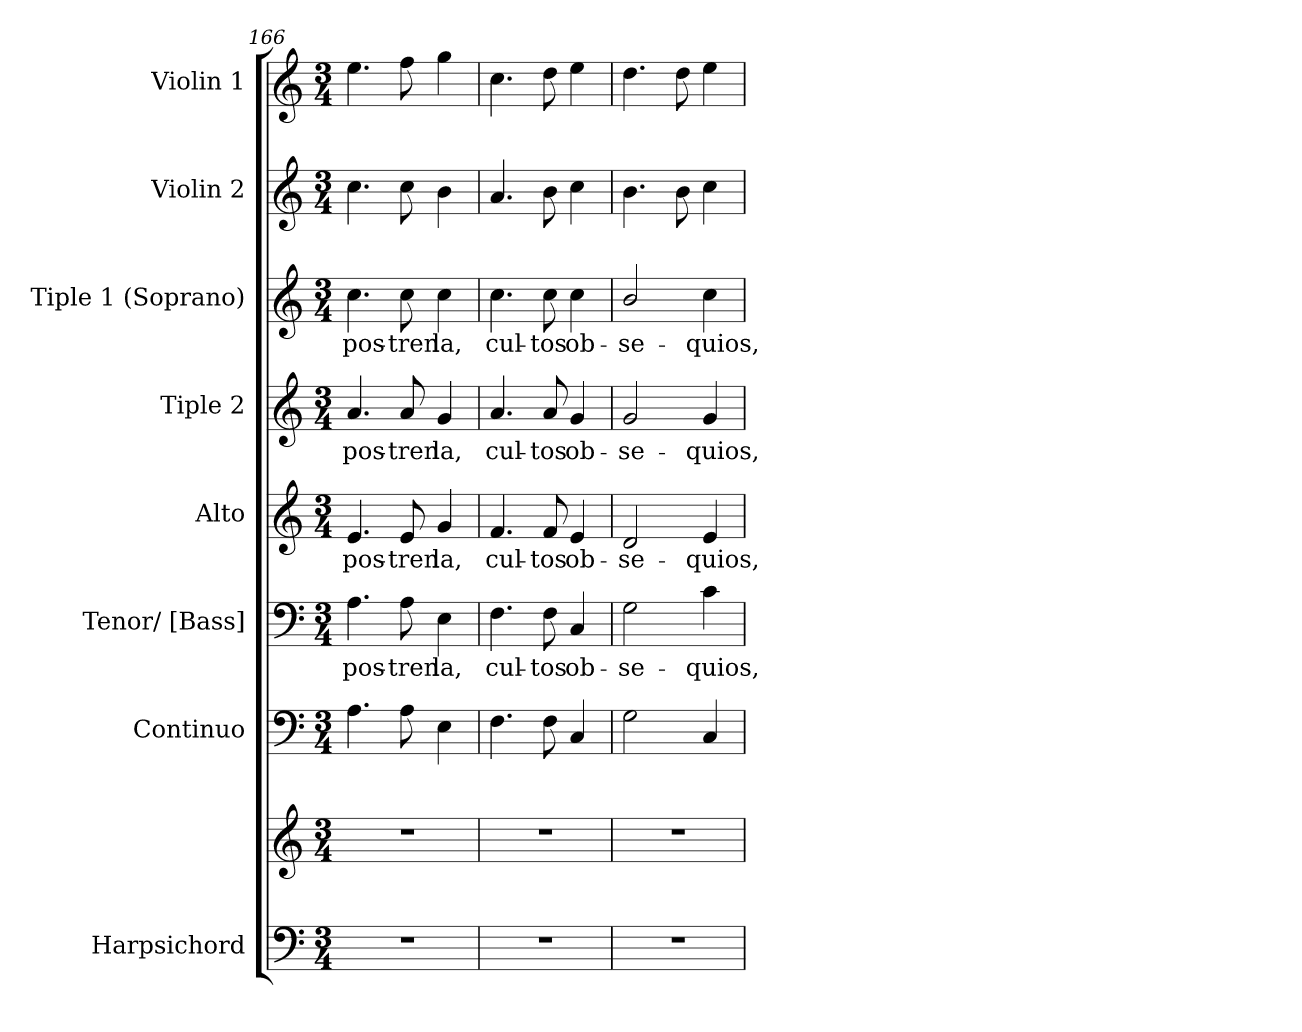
**kern	**kern	**kern	**kern	**text	**kern	**text	**kern	**text	**kern	**text	**kern	**kern
*part8	*part8	*part7	*part6	*part6	*part5	*part5	*part4	*part4	*part3	*part3	*part2	*part1
*staff9	*staff8	*staff7	*staff6	*staff6	*staff5	*staff5	*staff4	*staff4	*staff3	*staff3	*staff2	*staff1
*I"Harpsichord	*	*I"Continuo	*I"Tenor/ [Bass]	*	*I"Alto	*	*I"Tiple 2	*	*I"Tiple 1 (Soprano)	*	*I"Violin 2	*I"Violin 1
*	*	*I'Cont.	*I'T/B.	*	*I'A.	*	*	*	*I'S1.	*	*I'Vln. 2	*I'Vln. 1
*clefF4	*clefG2	*clefF4	*clefF4	*	*clefG2	*	*clefG2	*	*clefG2	*	*clefG2	*clefG2
*k[]	*k[]	*k[]	*k[]	*	*k[]	*	*k[]	*	*k[]	*	*k[]	*k[]
*C:	*C:	*C:	*C:	*	*C:	*	*C:	*	*C:	*	*C:	*C:
*M3/4	*M3/4	*M3/4	*M3/4	*	*M3/4	*	*M3/4	*	*M3/4	*	*M3/4	*M3/4
=166	=166	=166	=166	=166	=166	=166	=166	=166	=166	=166	=166	=166
!LO:N:vis=1	!LO:N:vis=1	!	!	!	!	!	!	!	!	!	!	!
!	!	!	!	!LO:LY:b:color=#000000	!	!	!	!	!	!	!	!
!	!	!	!	!	!	!LO:LY:b:color=#000000	!	!	!	!	!	!
!	!	!	!	!	!	!	!	!LO:LY:b:color=#000000	!	!	!	!
!	!	!	!	!	!	!	!	!	!	!LO:LY:b:color=#000000	!	!
2.r	2.r	4.Ai\	4.Ai\	pos-	4.ei/	pos-	4.ai/	pos-	4.cci\	pos-	4.cci\	4.eei\
!	!	!	!	!LO:LY:b:color=#000000	!	!	!	!	!	!	!	!
!	!	!	!	!	!	!LO:LY:b:color=#000000	!	!	!	!	!	!
!	!	!	!	!	!	!	!	!LO:LY:b:color=#000000	!	!	!	!
!	!	!	!	!	!	!	!	!	!	!LO:LY:b:color=#000000	!	!
.	.	8Ai\	8Ai\	-tren	8ei/	-tren	8ai/	-tren	8cci\	-tren	8cci\	8ffi\
!	!	!	!	!LO:LY:b:color=#000000	!	!	!	!	!	!	!	!
!	!	!	!	!	!	!LO:LY:b:color=#000000	!	!	!	!	!	!
!	!	!	!	!	!	!	!	!LO:LY:b:color=#000000	!	!	!	!
!	!	!	!	!	!	!	!	!	!	!LO:LY:b:color=#000000	!	!
.	.	4Ei\	4Ei\	la,	4gi/	la,	4gi/	la,	4cci\	la,	4bi\	4ggi\
=167	=167	=167	=167	=167	=167	=167	=167	=167	=167	=167	=167	=167
!LO:N:vis=1	!LO:N:vis=1	!	!	!	!	!	!	!	!	!	!	!
!	!	!	!	!LO:LY:b:color=#000000	!	!	!	!	!	!	!	!
!	!	!	!	!	!	!LO:LY:b:color=#000000	!	!	!	!	!	!
!	!	!	!	!	!	!	!	!LO:LY:b:color=#000000	!	!	!	!
!	!	!	!	!	!	!	!	!	!	!LO:LY:b:color=#000000	!	!
2.r	2.r	4.Fi\	4.Fi\	cul-	4.fi/	cul-	4.ai/	cul-	4.cci\	cul-	4.ai/	4.cci\
!	!	!	!	!LO:LY:b:color=#000000	!	!	!	!	!	!	!	!
!	!	!	!	!	!	!LO:LY:b:color=#000000	!	!	!	!	!	!
!	!	!	!	!	!	!	!	!LO:LY:b:color=#000000	!	!	!	!
!	!	!	!	!	!	!	!	!	!	!LO:LY:b:color=#000000	!	!
.	.	8Fi\	8Fi\	-tos	8fi/	-tos	8ai/	-tos	8cci\	-tos	8bi\	8ddi\
!	!	!	!	!LO:LY:b:color=#000000	!	!	!	!	!	!	!	!
!	!	!	!	!	!	!LO:LY:b:color=#000000	!	!	!	!	!	!
!	!	!	!	!	!	!	!	!LO:LY:b:color=#000000	!	!	!	!
!	!	!	!	!	!	!	!	!	!	!LO:LY:b:color=#000000	!	!
.	.	4Ci/	4Ci/	ob-	4ei/	ob-	4gi/	ob-	4cci\	ob-	4cci\	4eei\
=168	=168	=168	=168	=168	=168	=168	=168	=168	=168	=168	=168	=168
!LO:N:vis=1	!LO:N:vis=1	!	!	!	!	!	!	!	!	!	!	!
!	!	!	!	!LO:LY:b:color=#000000	!	!	!	!	!	!	!	!
!	!	!	!	!	!	!LO:LY:b:color=#000000	!	!	!	!	!	!
!	!	!	!	!	!	!	!	!LO:LY:b:color=#000000	!	!	!	!
!	!	!	!	!	!	!	!	!	!	!LO:LY:b:color=#000000	!	!
2.r	2.r	2Gi\	2Gi\	-se-	2di/	-se-	2gi/	-se-	2bi/	-se-	4.bi\	4.ddi\
.	.	.	.	.	.	.	.	.	.	.	8bi\	8ddi\
!	!	!	!	!LO:LY:b:color=#000000	!	!	!	!	!	!	!	!
!	!	!	!	!	!	!LO:LY:b:color=#000000	!	!	!	!	!	!
!	!	!	!	!	!	!	!	!LO:LY:b:color=#000000	!	!	!	!
!	!	!	!	!	!	!	!	!	!	!LO:LY:b:color=#000000	!	!
.	.	4Ci/	4ci\	-quios,	4ei/	-quios,	4gi/	-quios,	4cci\	-quios,	4cci\	4eei\
=	=	=	=	=	=	=	=	=	=	=	=	=
*-	*-	*-	*-	*-	*-	*-	*-	*-	*-	*-	*-	*-
